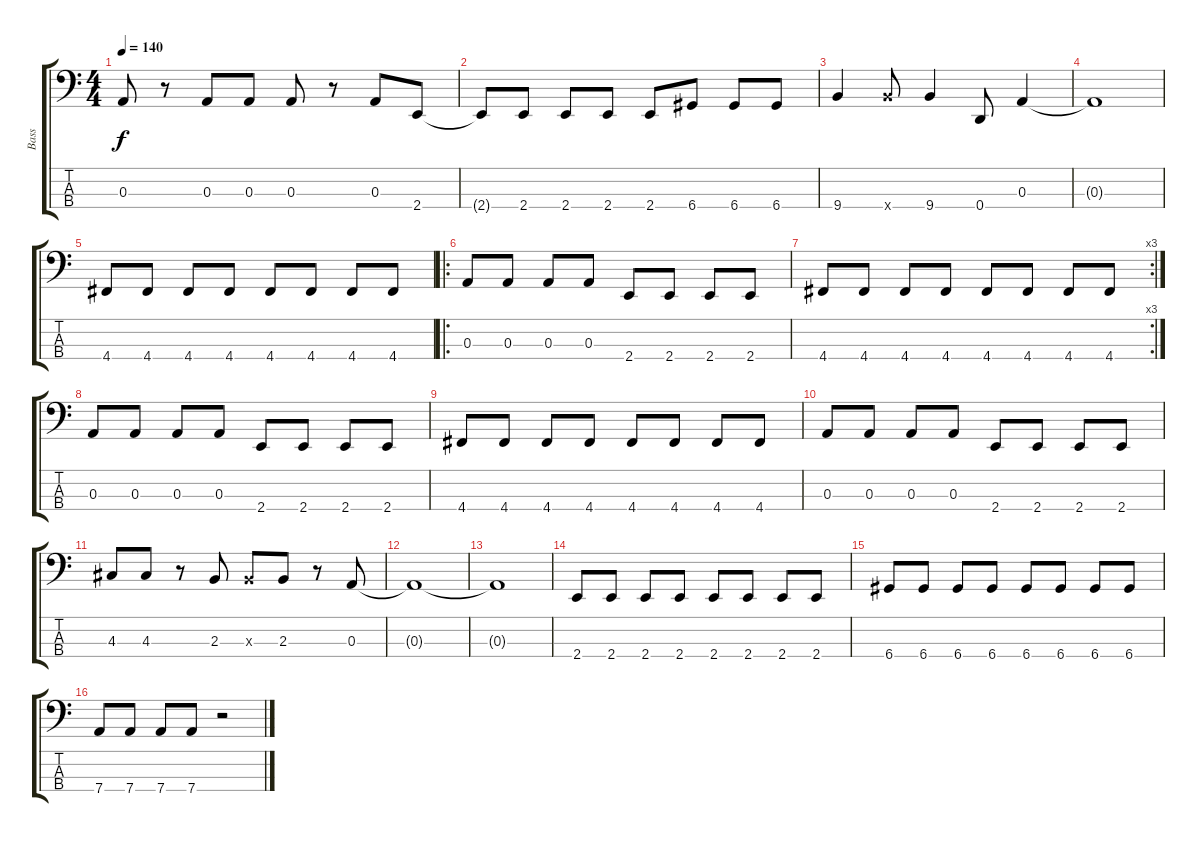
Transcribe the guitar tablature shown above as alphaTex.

\track ("Bass" "Bass") {instrument electricbasspick}
\staff {score tabs}
\tuning (G2 D2 A1 D1) {hide}
\ts (4 4)
\tempo 140
\clef f4
\ks c
0.3.8{dy f} r.8 0.3.8 0.3.8 0.3.8 r.8 0.3.8 2.4.8 |
2.4{t}.8 2.4.8 2.4.8 2.4.8 2.4.8 6.4.8 6.4.8 6.4.8 |
9.4.4 9.4{x}.8 9.4.4 0.4.8 0.3.4 |
0.3{t}.1 |
4.4.8 4.4.8 4.4.8 4.4.8 4.4.8 4.4.8 4.4.8 4.4.8 |
\ro
0.3.8 0.3.8 0.3.8 0.3.8 2.4.8 2.4.8 2.4.8 2.4.8 |
\rc 3
4.4.8 4.4.8 4.4.8 4.4.8 4.4.8 4.4.8 4.4.8 4.4.8 |
0.3.8 0.3.8 0.3.8 0.3.8 2.4.8 2.4.8 2.4.8 2.4.8 |
4.4.8 4.4.8 4.4.8 4.4.8 4.4.8 4.4.8 4.4.8 4.4.8 |
0.3.8 0.3.8 0.3.8 0.3.8 2.4.8 2.4.8 2.4.8 2.4.8 |
4.3.8 4.3.8 r.8 2.3.8 2.3{x}.8 2.3.8 r.8 0.3.8 |
0.3{t}.1 |
0.3{t}.1 |
2.4.8 2.4.8 2.4.8 2.4.8 2.4.8 2.4.8 2.4.8 2.4.8 |
6.4.8 6.4.8 6.4.8 6.4.8 6.4.8 6.4.8 6.4.8 6.4.8 |
7.4.8 7.4.8 7.4.8 7.4.8 r.2
